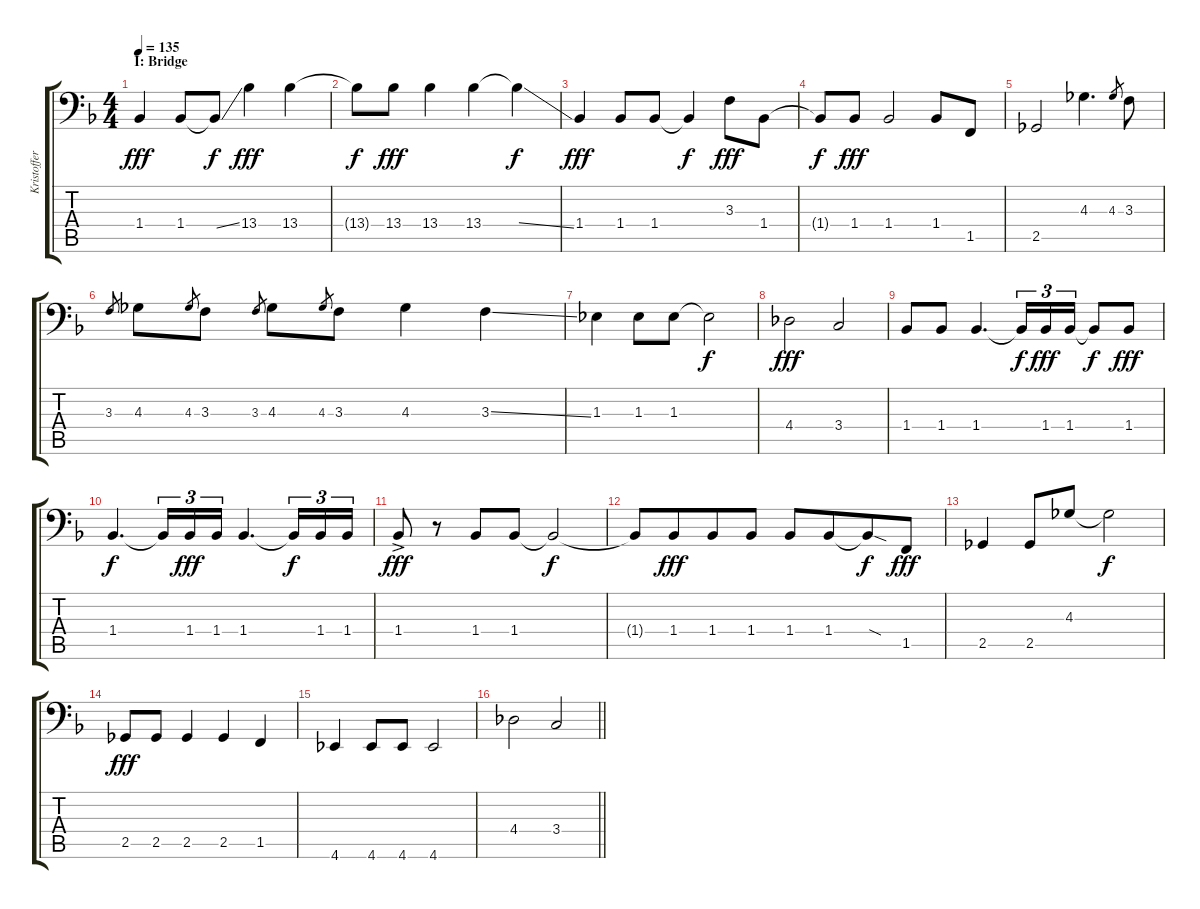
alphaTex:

\track ("Kristoffer Gildenlöw" "Kristoffer") {instrument electricbasspick}
\staff {score tabs}
\tuning (C3 G2 D2 A1 E1 B0) {hide}
\ts (4 4)
\section ("" "I: Bridge")
\tempo 135
\clef f4
\ks dminor
1.4.4{dy fff} 1.4.8 1.4{ss t}.8{dy f} 13.4.4{dy fff} 13.4.4 |
13.4{t}.8{dy f} 13.4.8{dy fff} 13.4.4 13.4.4 13.4{ss t}.4{dy f} |
1.4.4{dy fff} 1.4.8 1.4.8 1.4{t}.4{dy f} 3.3.8{dy fff} 1.4.8 |
1.4{t}.8{dy f} 1.4.8{dy fff} 1.4.2 1.4.8 1.5.8 |
2.5.2 4.3.4{d} 4.3.8{gr} 3.3.8 |
3.3.8{gr} 4.3.8 4.3.8{gr} 3.3.8 3.3.8{gr beam merge} 4.3.8 4.3.8{gr} 3.3.8 4.3.4 3.3{ss}.4 |
1.3.4 1.3.8 1.3.8 1.3{t}.2{dy f} |
4.4.2{dy fff} 3.4.2 |
1.4.8 1.4.8 1.4.4{d} 1.4{t}.16{tu (3 2) dy f} 1.4.16{tu (3 2) dy fff beam merge} 1.4.16{tu (3 2) beam split} 1.4{t}.8{dy f} 1.4.8{dy fff} |
1.4.4{d dy f} 1.4{t}.16{tu (3 2)} 1.4.16{tu (3 2) dy fff beam merge} 1.4.16{tu (3 2)} 1.4.4{d} 1.4{t}.16{tu (3 2) dy f} 1.4.16{tu (3 2)} 1.4.16{tu (3 2)} |
1.4{ac}.8{dy fff} r.8 1.4.8 1.4.8 1.4{t}.2{dy f} |
1.4{t}.8 1.4.8{dy fff beam merge} 1.4.8 1.4.8 1.4.8 1.4.8{beam merge} 1.4{sod t}.8{dy f} 1.5.8{dy fff} |
2.5.4 2.5.8 4.3.8 4.3{t}.2{dy f} |
2.5.8{dy fff} 2.5.8 2.5.4 2.5.4 1.5.4 |
4.6.4 4.6.8 4.6.8 4.6.2 |
\barLineRight lightlight
4.4.2 3.4.2
